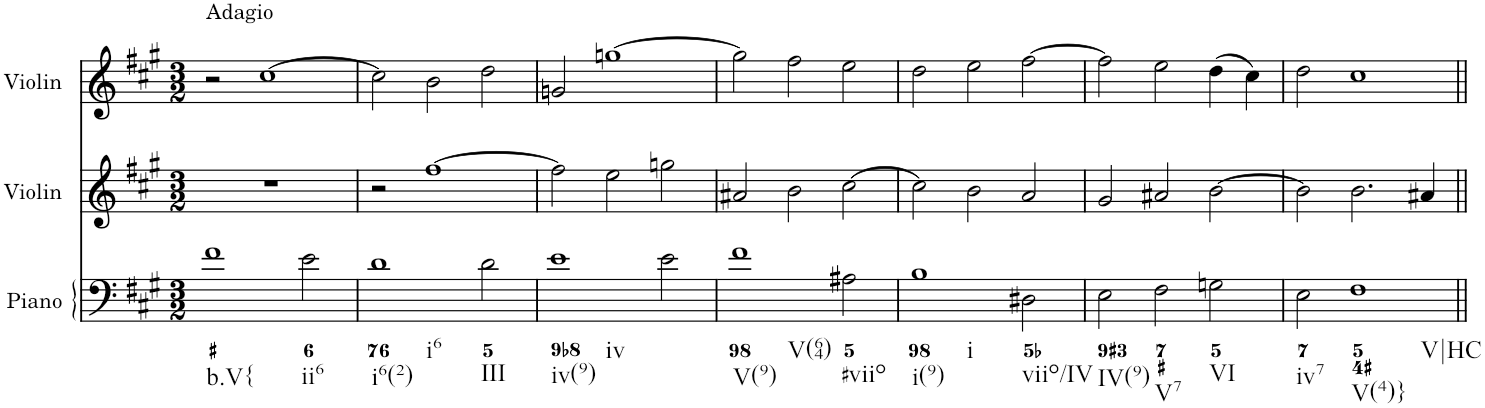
**kern	**kern	**kern
*part3	*part2	*part1
*staff3	*staff2	*staff1
*I"Piano	*I"Violin	*I"Violin
*I'Pno.	*I'Vln.	*I'Vln.
*clefF4	*clefG2	*clefG2
*k[f#c#g#]	*k[f#c#g#]	*k[f#c#g#]
*M3/2	*M3/2	*M3/2
=1	=1	=1
!	!	!LO:TX:a:t=Adagio
!LO:TX:b:t=b.V{	!	!
1f#	1.r	2r
.	.	[1cc#
!LO:TX:b:t=ii6	!	!
2e\	.	.
=2	=2	=2
!LO:TX:b:t=i6(2)	!	!
!LO:TX:b:t=i6	!	!
1d	2r	2cc#\]
.	[1ff#	2b\
!LO:TX:b:t=III	!	!
2d\	.	2dd\
=3	=3	=3
!LO:TX:b:t=iv(9)	!	!
!LO:TX:b:t=iv	!	!
1e	2ff#\]	2gn/
.	2ee\	[1ggn
2e\	2ggn\	.
=4	=4	=4
!LO:TX:b:t=V(9)	!	!
!LO:TX:b:t=V(64)	!	!
1f#	2a#X/	2gg\]
.	2b\	2ff#\
!LO:TX:b:t=#viio	!	!
2A#X\	[2cc#\	2ee\
=5	=5	=5
!LO:TX:b:t=i(9)	!	!
!LO:TX:b:t=i	!	!
1B	2cc#\]	2dd\
.	2b\	2ee\
!LO:TX:b:t=viio/IV	!	!
2D#X\	2a/	[2ff#\
=6	=6	=6
!LO:TX:b:t=IV(9)	!	!
2E\	2g#/	2ff#\]
!LO:TX:b:t=V7	!	!
2F#\	2a#X/	2ee\
!LO:TX:b:t=VI	!	!
2Gn\	[2b\	(4dd\
.	.	4cc#\)
=7	=7	=7
!LO:TX:b:t=iv7	!	!
2E\	2b\]	2dd\
!LO:TX:b:t=V(4)}	!	!
!LO:TX:b:t=V|HC	!	!
1F#	2.b\	1cc#
.	4a#X/	.
=||	=||	=||
*-	*-	*-
